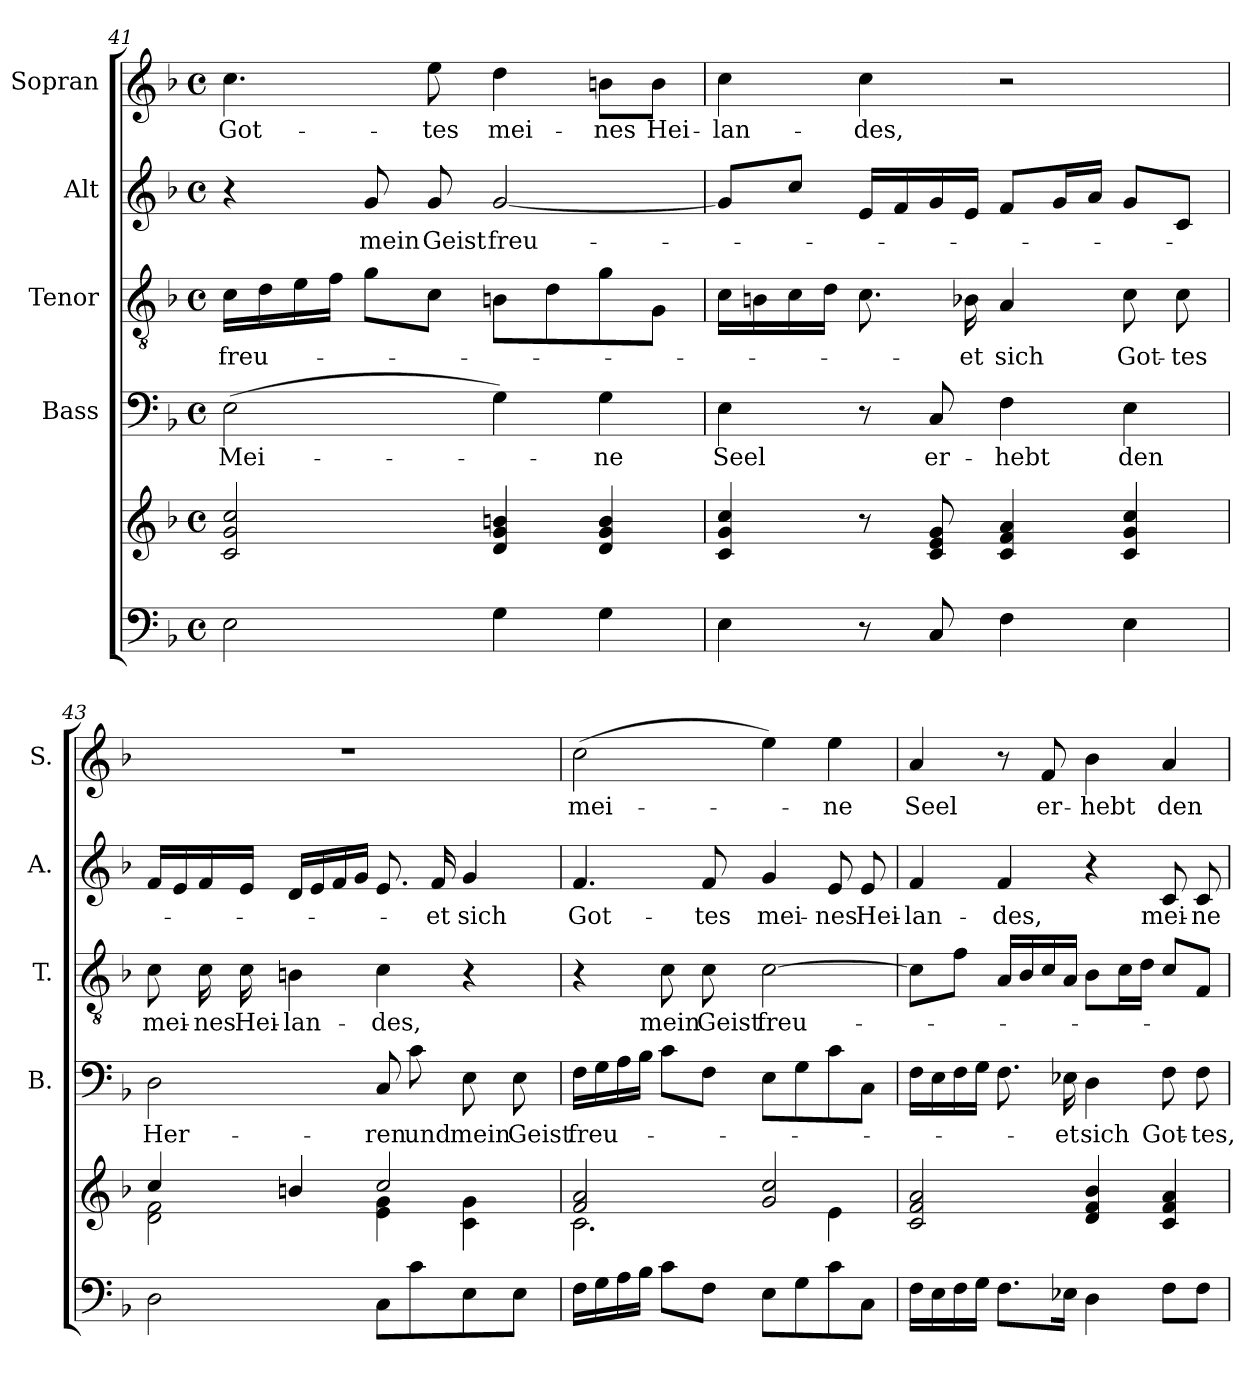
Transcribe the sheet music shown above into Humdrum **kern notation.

**kern	**kern	**kern	**text	**kern	**text	**kern	**text	**kern	**text
*part5	*part5	*part4	*part4	*part3	*part3	*part2	*part2	*part1	*part1
*staff6	*staff5	*staff4	*staff4	*staff3	*staff3	*staff2	*staff2	*staff1	*staff1
*	*	*I"Bass	*	*I"Tenor	*	*I"Alt	*	*I"Sopran	*
*	*	*I'B.	*	*I'T.	*	*I'A.	*	*I'S.	*
!!LO:LB:g=z
*clefF4	*clefG2	*clefF4	*	*clefGv2	*	*clefG2	*	*clefG2	*
*k[b-]	*k[b-]	*k[b-]	*	*k[b-]	*	*k[b-]	*	*k[b-]	*
*F:	*F:	*F:	*	*F:	*	*F:	*	*F:	*
*M4/4	*M4/4	*M4/4	*	*M4/4	*	*M4/4	*	*M4/4	*
*met(c)	*met(c)	*met(c)	*	*met(c)	*	*met(c)	*	*met(c)	*
=41	=41	=41	=41	=41	=41	=41	=41	=41	=41
!	!	!	!LO:LY:b	!	!LO:LY:b	!	!	!	!LO:LY:b
2E\	2c/ 2g/ 2cc/	(>2E\	Mei-	16c\LL	freu-	4r	.	4.cc\	Got-
.	.	.	.	16d\	.	.	.	.	.
.	.	.	.	16e\	.	.	.	.	.
.	.	.	.	16f\JJ	.	.	.	.	.
!	!	!	!	!	!	!	!LO:LY:b	!	!
.	.	.	.	8g\L	.	8g/	mein	.	.
!	!	!	!	!	!	!	!LO:LY:b	!	!LO:LY:b
.	.	.	.	8c\J	.	8g/	Geist	8ee\	-tes
!	!	!	!	!	!	!	!LO:LY:b	!	!LO:LY:b
4G\	4d/ 4g/ 4bn/	4G\)	.	8Bn\L	.	[2g/	freu-	4dd\	mei-
.	.	.	.	8d\	.	.	.	.	.
!	!	!	!LO:LY:b	!	!	!	!	!	!LO:LY:b
4G\	4d/ 4g/ 4b/	4G\	-ne	8g\	.	.	.	8bn\L	-nes
!	!	!	!	!	!	!	!	!	!LO:LY:b
.	.	.	.	8G\J	.	.	.	8b\J	Hei-
=42	=42	=42	=42	=42	=42	=42	=42	=42	=42
!	!	!	!LO:LY:b	!	!	!	!	!	!LO:LY:b
4E\	4c/ 4g/ 4cc/	4E\	Seel	16c\LL	.	8g/L]	.	4cc\	-lan-
.	.	.	.	16Bn\	.	.	.	.	.
.	.	.	.	16c\	.	8cc/J	.	.	.
.	.	.	.	16d\JJ	.	.	.	.	.
!	!	!	!	!	!	!	!	!	!LO:LY:b
8r	8r	8r	.	8.c\	.	16e/LL	.	4cc\	-des,
.	.	.	.	.	.	16f/	.	.	.
!	!	!	!LO:LY:b	!	!	!	!	!	!
8C/	8c/ 8e/ 8g/	8C/	er-	.	.	16g/	.	.	.
!	!	!	!	!	!LO:LY:b	!	!	!	!
.	.	.	.	16B-X\	-et	16e/JJ	.	.	.
!	!	!	!LO:LY:b	!	!LO:LY:b	!	!	!	!
4F\	4c/ 4f/ 4a/	4F\	-hebt	4A/	sich	8f/L	.	2r	.
.	.	.	.	.	.	16g/L	.	.	.
.	.	.	.	.	.	16a/JJ	.	.	.
!	!	!	!LO:LY:b	!	!LO:LY:b	!	!	!	!
4E\	4c/ 4g/ 4cc/	4E\	den	8c\	Got-	8g/L	.	.	.
!	!	!	!	!	!LO:LY:b	!	!	!	!
.	.	.	.	8c\	-tes	8c/J	.	.	.
=43	=43	=43	=43	=43	=43	=43	=43	=43	=43
*	*^	*	*	*	*	*	*	*	*
!	!	!	!	!LO:LY:b	!	!LO:LY:b	!	!	!	!
2D\	4cc/	2d\ 2f\	2D\	Her-	8c\	mei-	16f/LL	.	1r	.
.	.	.	.	.	.	.	16e/	.	.	.
!	!	!	!	!	!	!LO:LY:b	!	!	!	!
.	.	.	.	.	16c\	-nes	16f/	.	.	.
!	!	!	!	!	!	!LO:LY:b	!	!	!	!
.	.	.	.	.	16c\	Hei-	16e/JJ	.	.	.
!	!	!	!	!	!	!LO:LY:b	!	!	!	!
.	4bn/	.	.	.	4Bn\	-lan-	16d/LL	.	.	.
.	.	.	.	.	.	.	16e/	.	.	.
.	.	.	.	.	.	.	16f/	.	.	.
.	.	.	.	.	.	.	16g/JJ	.	.	.
!	!	!	!	!LO:LY:b	!	!LO:LY:b	!	!	!	!
8C\L	2cc/	4e\ 4g\	8C/	-ren	4c\	-des,	8.e/	.	.	.
!	!	!	!	!LO:LY:b	!	!	!	!	!	!
8c\	.	.	8c\	und	.	.	.	.	.	.
!	!	!	!	!	!	!	!	!LO:LY:b	!	!
.	.	.	.	.	.	.	16f/	-et	.	.
!	!	!	!	!LO:LY:b	!	!	!	!LO:LY:b	!	!
8E\	.	4c\ 4g\	8E\	mein	4r	.	4g/	sich	.	.
!	!	!	!	!LO:LY:b	!	!	!	!	!	!
8E\J	.	.	8E\	Geist	.	.	.	.	.	.
!!LO:PB:g=z
=44	=44	=44	=44	=44	=44	=44	=44	=44	=44	=44
!	!	!	!	!LO:LY:b	!	!	!	!LO:LY:b	!	!LO:LY:b
16F\LL	2f/ 2a/	2.c\	16F\LL	freu-	4r	.	4.f/	Got-	(>2cc\	mei-
16G\	.	.	16G\	.	.	.	.	.	.	.
16A\	.	.	16A\	.	.	.	.	.	.	.
16B-\JJ	.	.	16B-\JJ	.	.	.	.	.	.	.
!	!	!	!	!	!	!LO:LY:b	!	!	!	!
8c\L	.	.	8c\L	.	8c\	mein	.	.	.	.
!	!	!	!	!	!	!LO:LY:b	!	!LO:LY:b	!	!
8F\J	.	.	8F\J	.	8c\	Geist	8f/	-tes	.	.
!	!	!	!	!	!	!LO:LY:b	!	!LO:LY:b	!	!
8E\L	2g/ 2cc/	.	8E\L	.	[2c\	freu-	4g/	mei-	4ee\)	.
8G\	.	.	8G\	.	.	.	.	.	.	.
!	!	!	!	!	!	!	!	!LO:LY:b	!	!LO:LY:b
8c\	.	4e\	8c\	.	.	.	8e/	-nes	4ee\	-ne
!	!	!	!	!	!	!	!	!LO:LY:b	!	!
8C\J	.	.	8C\J	.	.	.	8e/	Hei-	.	.
*	*v	*v	*	*	*	*	*	*	*	*
=45	=45	=45	=45	=45	=45	=45	=45	=45	=45
!	!	!	!	!	!	!	!LO:LY:b	!	!LO:LY:b
16F\LL	2c/ 2f/ 2a/	16F\LL	.	8c\L]	.	4f/	-lan-	4a/	Seel
16E\	.	16E\	.	.	.	.	.	.	.
16F\	.	16F\	.	8f\J	.	.	.	.	.
16G\JJ	.	16G\JJ	.	.	.	.	.	.	.
!	!	!	!	!	!	!	!LO:LY:b	!	!
8.F\L	.	8.F\	.	16A/LL	.	4f/	-des,	8r	.
.	.	.	.	16B-/	.	.	.	.	.
!	!	!	!	!	!	!	!	!	!LO:LY:b
.	.	.	.	16c/	.	.	.	8f/	er-
!	!	!	!LO:LY:b	!	!	!	!	!	!
16E-X\Jk	.	16E-X\	-et	16A/JJ	.	.	.	.	.
!	!	!	!LO:LY:b	!	!	!	!	!	!LO:LY:b
4D\	4d/ 4f/ 4b-/	4D\	sich	8B-\L	.	4r	.	4b-\	-hebt
.	.	.	.	16c\L	.	.	.	.	.
.	.	.	.	16d\JJ	.	.	.	.	.
!	!	!	!LO:LY:b	!	!	!	!LO:LY:b	!	!LO:LY:b
8F\L	4c/ 4f/ 4a/	8F\	Got-	8c/L	.	8c/	mei-	4a/	den
!	!	!	!LO:LY:b	!	!	!	!LO:LY:b	!	!
8F\J	.	8F\	-tes,	8F/J	.	8c/	-ne	.	.
=	=	=	=	=	=	=	=	=	=
*-	*-	*-	*-	*-	*-	*-	*-	*-	*-
